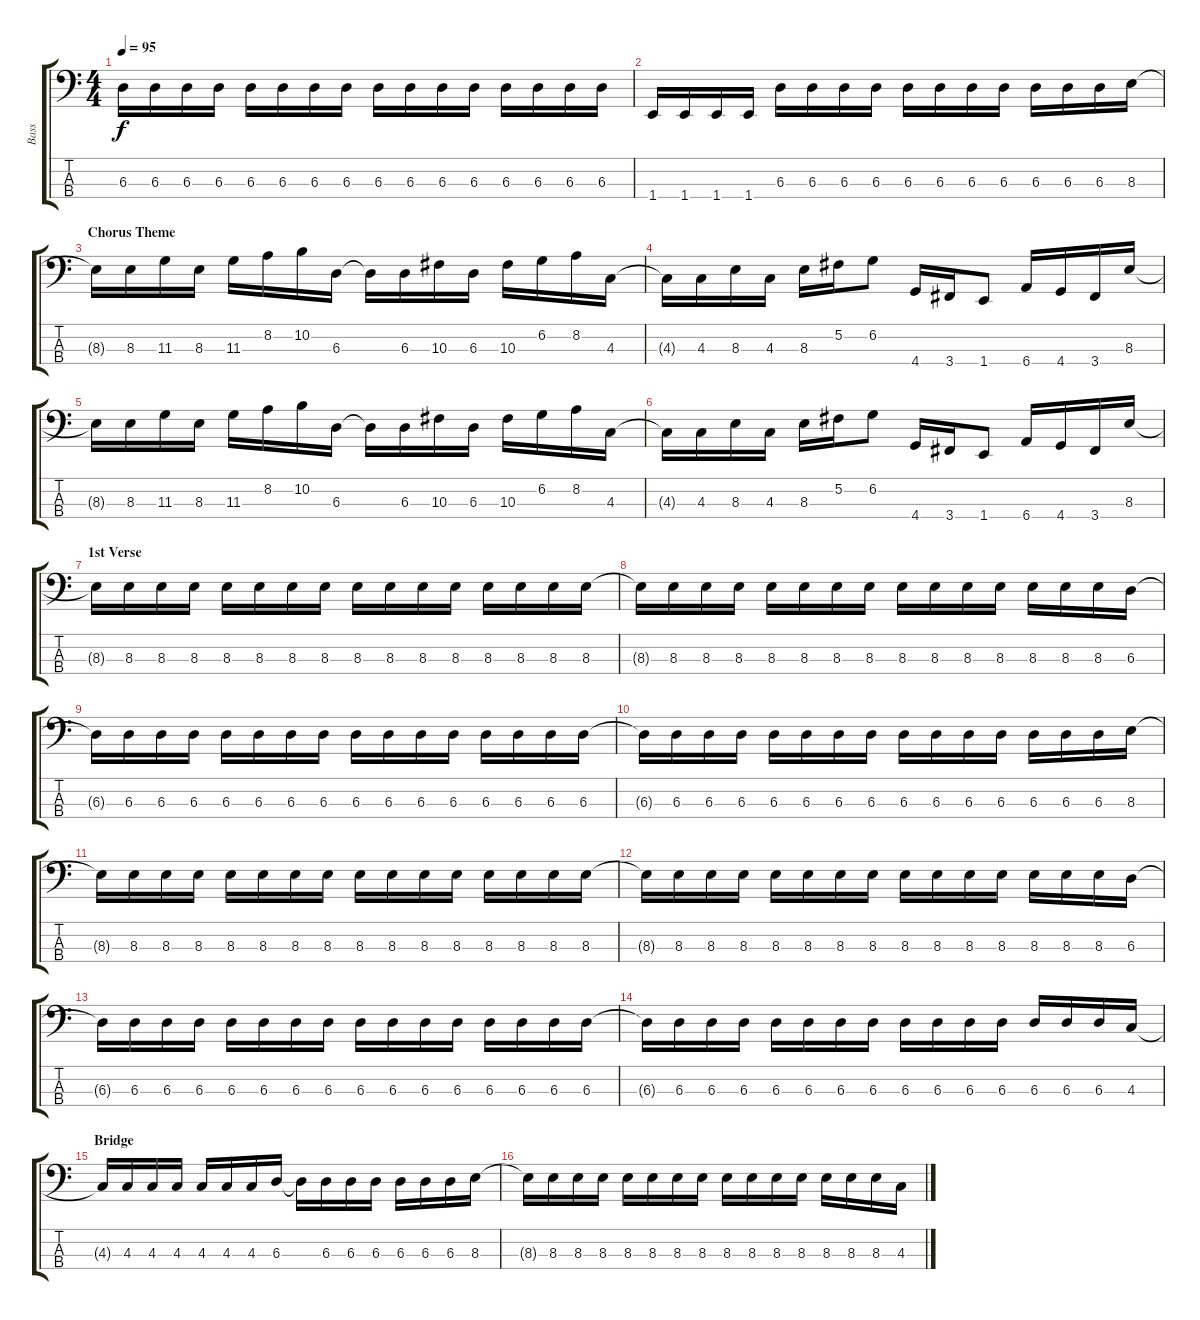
\track ("Bass" "Bass") {instrument electricbassfinger}
\staff {score tabs}
\tuning (Gb2 Db2 Ab1 Eb1) {hide}
\ts (4 4)
\tempo 95
\clef f4
\ks c
6.3.16{dy f} 6.3.16 6.3.16 6.3.16 6.3.16 6.3.16 6.3.16 6.3.16 6.3.16 6.3.16 6.3.16 6.3.16 6.3.16 6.3.16 6.3.16 6.3.16 |
1.4.16 1.4.16 1.4.16 1.4.16 6.3.16 6.3.16 6.3.16 6.3.16 6.3.16 6.3.16 6.3.16 6.3.16 6.3.16 6.3.16 6.3.16 8.3.16 |
\section ("" "Chorus Theme")
8.3{t}.16 8.3.16 11.3.16 8.3.16 11.3.16 8.2.16 10.2.16 6.3.16 6.3{t}.16 6.3.16 10.3.16 6.3.16 10.3.16 6.2.16 8.2.16 4.3.16 |
4.3{t}.16 4.3.16 8.3.16 4.3.16 8.3.16 5.2.16 6.2.8 4.4.16 3.4.16 1.4.8 6.4.16 4.4.16 3.4.16 8.3.16 |
8.3{t}.16 8.3.16 11.3.16 8.3.16 11.3.16 8.2.16 10.2.16 6.3.16 6.3{t}.16 6.3.16 10.3.16 6.3.16 10.3.16 6.2.16 8.2.16 4.3.16 |
4.3{t}.16 4.3.16 8.3.16 4.3.16 8.3.16 5.2.16 6.2.8 4.4.16 3.4.16 1.4.8 6.4.16 4.4.16 3.4.16 8.3.16 |
\section ("" "1st Verse")
8.3{t}.16 8.3.16 8.3.16 8.3.16 8.3.16 8.3.16 8.3.16 8.3.16 8.3.16 8.3.16 8.3.16 8.3.16 8.3.16 8.3.16 8.3.16 8.3.16 |
8.3{t}.16 8.3.16 8.3.16 8.3.16 8.3.16 8.3.16 8.3.16 8.3.16 8.3.16 8.3.16 8.3.16 8.3.16 8.3.16 8.3.16 8.3.16 6.3.16 |
6.3{t}.16 6.3.16 6.3.16 6.3.16 6.3.16 6.3.16 6.3.16 6.3.16 6.3.16 6.3.16 6.3.16 6.3.16 6.3.16 6.3.16 6.3.16 6.3.16 |
6.3{t}.16 6.3.16 6.3.16 6.3.16 6.3.16 6.3.16 6.3.16 6.3.16 6.3.16 6.3.16 6.3.16 6.3.16 6.3.16 6.3.16 6.3.16 8.3.16 |
8.3{t}.16 8.3.16 8.3.16 8.3.16 8.3.16 8.3.16 8.3.16 8.3.16 8.3.16 8.3.16 8.3.16 8.3.16 8.3.16 8.3.16 8.3.16 8.3.16 |
8.3{t}.16 8.3.16 8.3.16 8.3.16 8.3.16 8.3.16 8.3.16 8.3.16 8.3.16 8.3.16 8.3.16 8.3.16 8.3.16 8.3.16 8.3.16 6.3.16 |
6.3{t}.16 6.3.16 6.3.16 6.3.16 6.3.16 6.3.16 6.3.16 6.3.16 6.3.16 6.3.16 6.3.16 6.3.16 6.3.16 6.3.16 6.3.16 6.3.16 |
6.3{t}.16 6.3.16 6.3.16 6.3.16 6.3.16 6.3.16 6.3.16 6.3.16 6.3.16 6.3.16 6.3.16 6.3.16 6.3.16 6.3.16 6.3.16 4.3.16 |
\section ("" "Bridge")
4.3{t}.16 4.3.16 4.3.16 4.3.16 4.3.16 4.3.16 4.3.16 6.3.16 6.3{t}.16 6.3.16 6.3.16 6.3.16 6.3.16 6.3.16 6.3.16 8.3.16 |
8.3{t}.16 8.3.16 8.3.16 8.3.16 8.3.16 8.3.16 8.3.16 8.3.16 8.3.16 8.3.16 8.3.16 8.3.16 8.3.16 8.3.16 8.3.16 4.3.16
